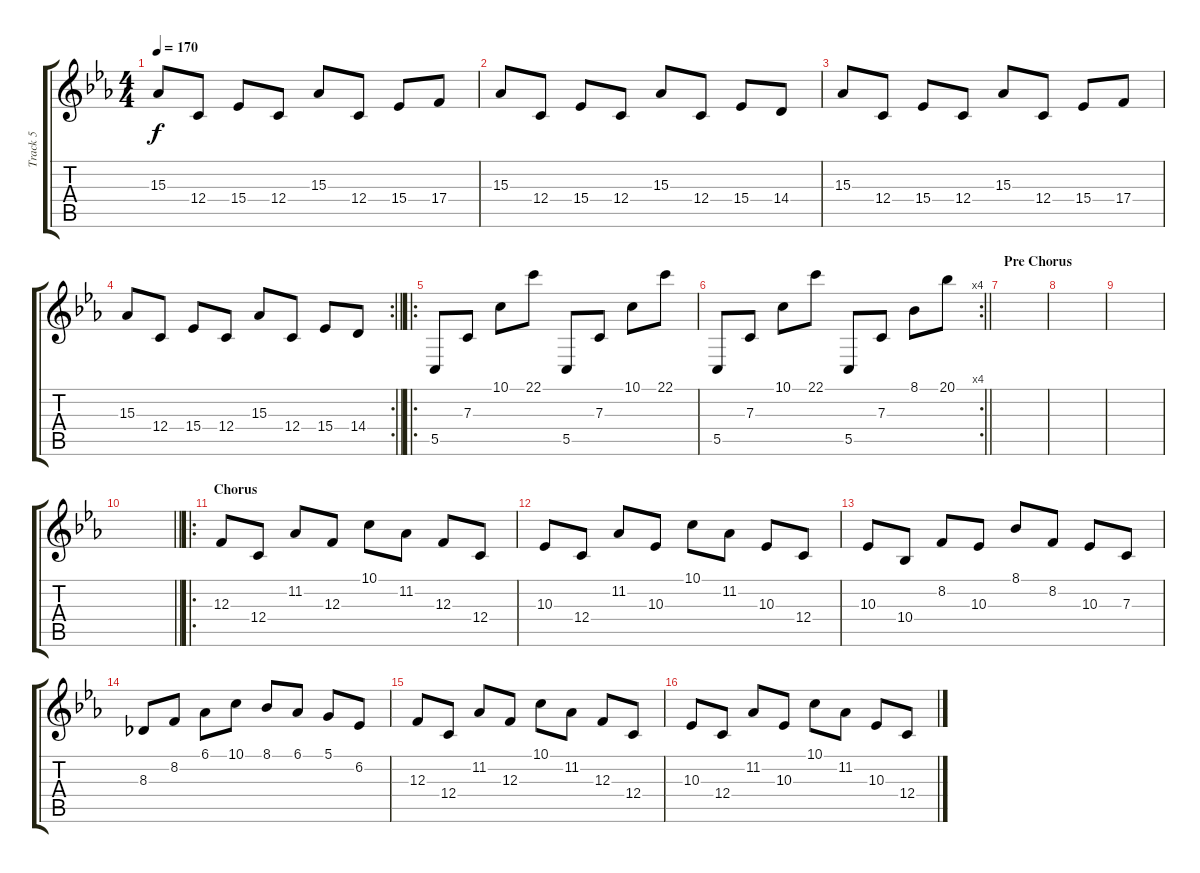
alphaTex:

\track ("Track 5" "Track 5") {instrument synthstrings1}
\staff {score tabs}
\tuning (D4 A3 F3 C3 G2 C2) {hide}
\ts (4 4)
\tempo 170
\clef g2
\ks cminor
15.3.8{dy f} 12.4.8 15.4.8 12.4.8 15.3.8 12.4.8 15.4.8 17.4.8 |
15.3.8 12.4.8 15.4.8 12.4.8 15.3.8 12.4.8 15.4.8 14.4.8 |
15.3.8 12.4.8 15.4.8 12.4.8 15.3.8 12.4.8 15.4.8 17.4.8 |
\rc 2
\barLineRight lightlight
15.3.8 12.4.8 15.4.8 12.4.8 15.3.8 12.4.8 15.4.8 14.4.8 |
\ro
5.5.8 7.3.8 10.1.8 22.1.8 5.5.8 7.3.8 10.1.8 22.1.8 |
\rc 4
\barLineRight lightlight
5.5.8 7.3.8 10.1.8 22.1.8 5.5.8 7.3.8 8.1.8 20.1.8 |
\section ("" "Pre Chorus")
|
|
|
\barLineRight lightlight
|
\ro
\section ("" "Chorus")
12.3.8 12.4.8 11.2.8 12.3.8 10.1.8 11.2.8 12.3.8 12.4.8 |
10.3.8 12.4.8 11.2.8 10.3.8 10.1.8 11.2.8 10.3.8 12.4.8 |
10.3.8 10.4.8 8.2.8 10.3.8 8.1.8 8.2.8 10.3.8 7.3.8 |
8.3.8 8.2.8 6.1.8 10.1.8 8.1.8 6.1.8 5.1.8 6.2.8 |
12.3.8 12.4.8 11.2.8 12.3.8 10.1.8 11.2.8 12.3.8 12.4.8 |
10.3.8 12.4.8 11.2.8 10.3.8 10.1.8 11.2.8 10.3.8 12.4.8
